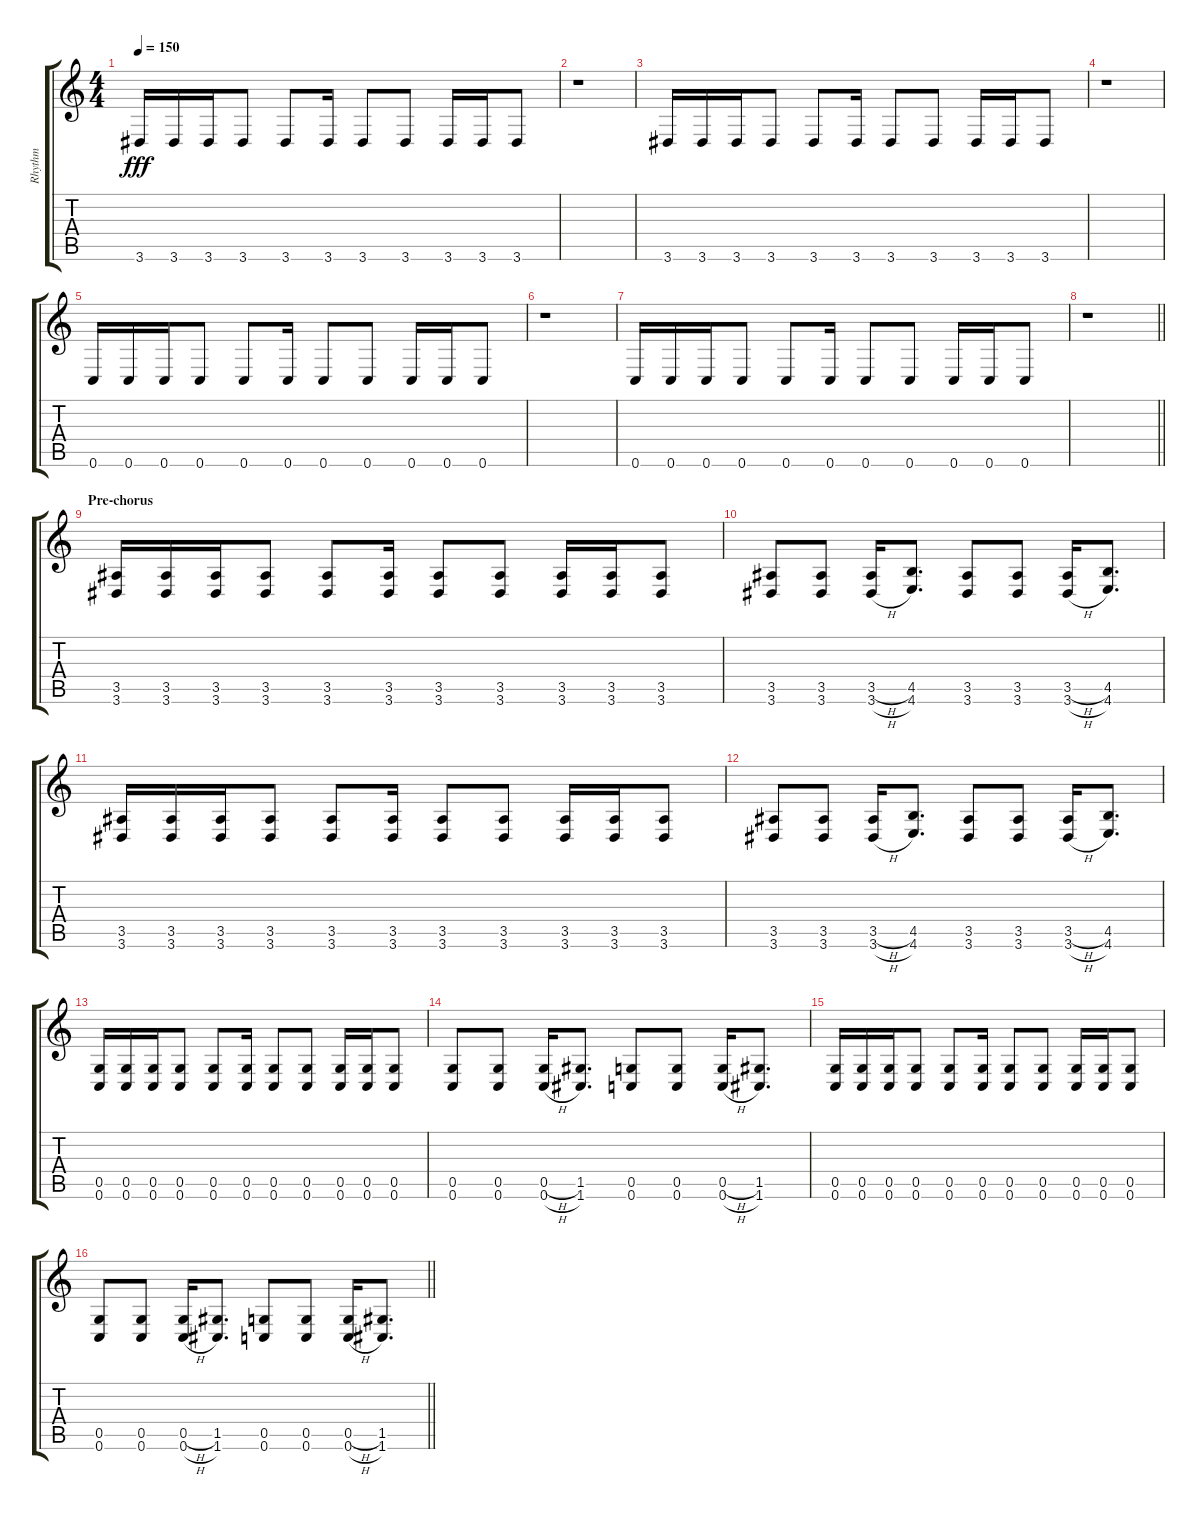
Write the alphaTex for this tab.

\track ("Rhythm" "Rhythm") {instrument distortionguitar}
\staff {score tabs}
\tuning (D4 A3 F3 C3 G2 C2) {hide}
\ts (4 4)
\tempo 150
\clef g2
\ks c
3.6.16{dy fff} 3.6.16 3.6.16 3.6.8 3.6.8 3.6.16 3.6.8 3.6.8 3.6.16 3.6.16 3.6.8 |
r.1 |
3.6.16 3.6.16 3.6.16 3.6.8 3.6.8 3.6.16 3.6.8 3.6.8 3.6.16 3.6.16 3.6.8 |
r.1 |
0.6.16 0.6.16 0.6.16 0.6.8 0.6.8 0.6.16 0.6.8 0.6.8 0.6.16 0.6.16 0.6.8 |
r.1 |
0.6.16 0.6.16 0.6.16 0.6.8 0.6.8 0.6.16 0.6.8 0.6.8 0.6.16 0.6.16 0.6.8 |
\barLineRight lightlight
r.1 |
\section ("" "Pre-chorus")
(3.5 3.6).16 (3.5 3.6).16 (3.5 3.6).16 (3.5 3.6).8 (3.5 3.6).8 (3.5 3.6).16 (3.5 3.6).8 (3.5 3.6).8 (3.5 3.6).16 (3.5 3.6).16 (3.5 3.6).8 |
(3.5 3.6).8 (3.5 3.6).8 (3.5{h} 3.6{h}).16 (4.5 4.6).8{d} (3.5 3.6).8 (3.5 3.6).8 (3.5{h} 3.6{h}).16 (4.5 4.6).8{d} |
(3.5 3.6).16 (3.5 3.6).16 (3.5 3.6).16 (3.5 3.6).8 (3.5 3.6).8 (3.5 3.6).16 (3.5 3.6).8 (3.5 3.6).8 (3.5 3.6).16 (3.5 3.6).16 (3.5 3.6).8 |
(3.5 3.6).8 (3.5 3.6).8 (3.5{h} 3.6{h}).16 (4.5 4.6).8{d} (3.5 3.6).8 (3.5 3.6).8 (3.5{h} 3.6{h}).16 (4.5 4.6).8{d} |
(0.5 0.6).16 (0.5 0.6).16 (0.5 0.6).16 (0.5 0.6).8 (0.5 0.6).8 (0.5 0.6).16 (0.5 0.6).8 (0.5 0.6).8 (0.5 0.6).16 (0.5 0.6).16 (0.5 0.6).8 |
(0.5 0.6).8 (0.5 0.6).8 (0.5{h} 0.6{h}).16 (1.5 1.6).8{d} (0.5 0.6).8 (0.5 0.6).8 (0.5{h} 0.6{h}).16 (1.5 1.6).8{d} |
(0.5 0.6).16 (0.5 0.6).16 (0.5 0.6).16 (0.5 0.6).8 (0.5 0.6).8 (0.5 0.6).16 (0.5 0.6).8 (0.5 0.6).8 (0.5 0.6).16 (0.5 0.6).16 (0.5 0.6).8 |
\barLineRight lightlight
(0.5 0.6).8 (0.5 0.6).8 (0.5{h} 0.6{h}).16 (1.5 1.6).8{d} (0.5 0.6).8 (0.5 0.6).8 (0.5{h} 0.6{h}).16 (1.5 1.6).8{d}
